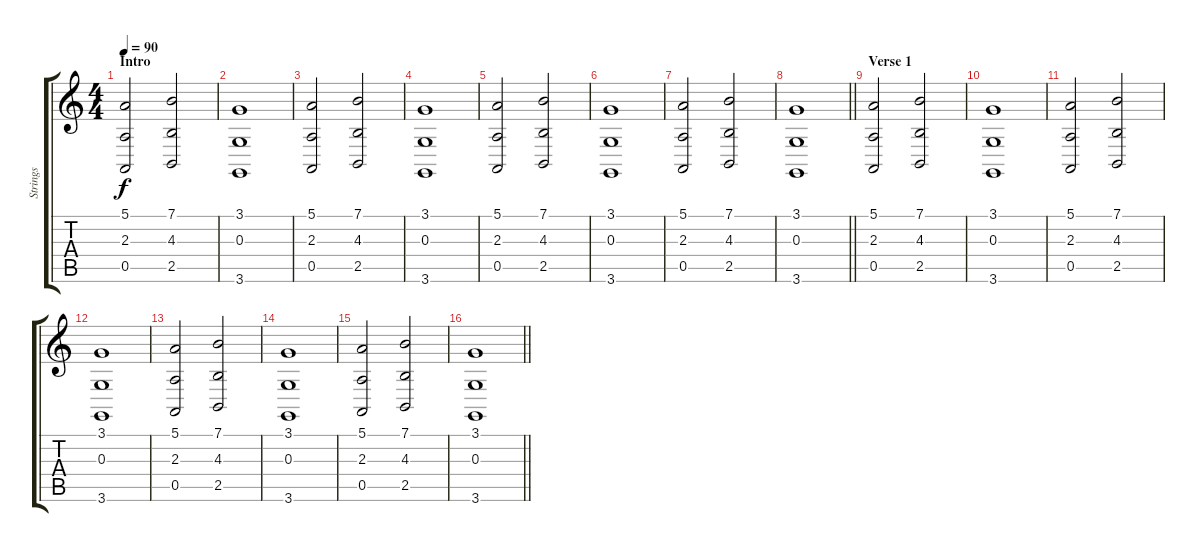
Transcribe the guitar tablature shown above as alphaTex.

\track ("Strings" "Strings") {instrument synthstrings1}
\staff {score tabs}
\tuning (E4 B3 G3 D3 A2 E2) {hide}
\ts (4 4)
\section ("" "Intro")
\tempo 90
\clef g2
\ks c
(5.1 2.3 0.5).2{dy f instrument synthstrings1} (7.1 4.3 2.5).2 |
(3.1 0.3 3.6).1 |
(5.1 2.3 0.5).2 (7.1 4.3 2.5).2 |
(3.1 0.3 3.6).1 |
(5.1 2.3 0.5).2 (7.1 4.3 2.5).2 |
(3.1 0.3 3.6).1 |
(5.1 2.3 0.5).2 (7.1 4.3 2.5).2 |
\barLineRight lightlight
(3.1 0.3 3.6).1 |
\section ("" "Verse 1")
(5.1 2.3 0.5).2 (7.1 4.3 2.5).2 |
(3.1 0.3 3.6).1 |
(5.1 2.3 0.5).2 (7.1 4.3 2.5).2 |
(3.1 0.3 3.6).1 |
(5.1 2.3 0.5).2 (7.1 4.3 2.5).2 |
(3.1 0.3 3.6).1 |
(5.1 2.3 0.5).2 (7.1 4.3 2.5).2 |
\barLineRight lightlight
(3.1 0.3 3.6).1
